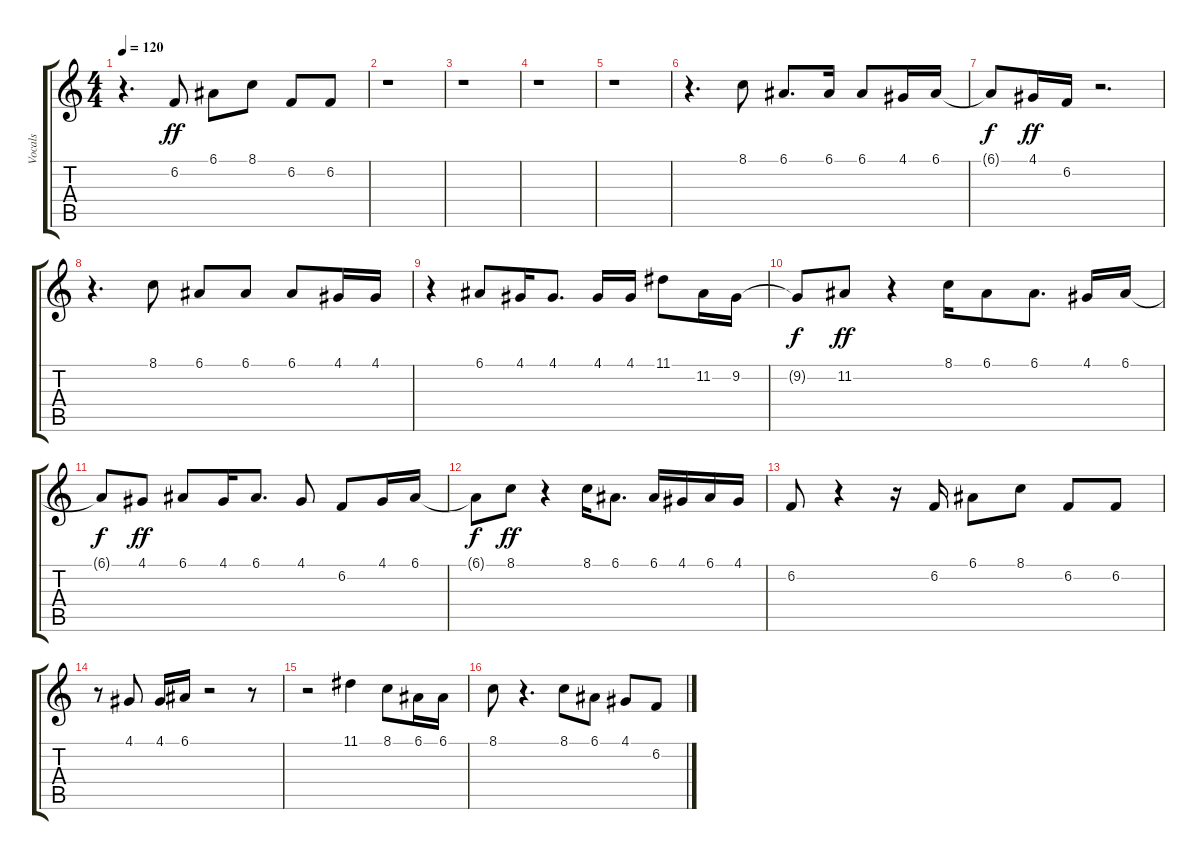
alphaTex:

\track ("Vocals" "Vocals") {instrument flute}
\staff {score tabs}
\tuning (E4 B3 G3 D3 A2 E2) {hide}
\ts (4 4)
\tempo 120
\clef g2
\ks c
r.4{d dy ff} 6.2.8 6.1.8 8.1.8 6.2.8 6.2.8 |
r.1 |
r.1 |
r.1 |
r.1 |
r.4{d} 8.1.8 6.1.8{d} 6.1.16 6.1.8 4.1.16 6.1.16 |
6.1{t}.8{dy f} 4.1.16{dy ff} 6.2.16 r.2{d} |
r.4{d} 8.1.8 6.1.8 6.1.8 6.1.8 4.1.16 4.1.16 |
r.4 6.1.8 4.1.16 4.1.8{d} 4.1.16 4.1.16 11.1.8 11.2.16 9.2.16 |
9.2{t}.8{dy f} 11.2.8{dy ff} r.4 8.1.16 6.1.8 6.1.8{d} 4.1.16 6.1.16 |
6.1{t}.8{dy f} 4.1.8{dy ff} 6.1.8 4.1.16 6.1.8{d} 4.1.8 6.2.8 4.1.16 6.1.16 |
6.1{t}.8{dy f} 8.1.8{dy ff} r.4 8.1.16 6.1.8{d} 6.1.16 4.1.16 6.1.16 4.1.16 |
6.2.8 r.4 r.16 6.2.16 6.1.8 8.1.8 6.2.8 6.2.8 |
r.8 4.1.8 4.1.16 6.1.16 r.2 r.8 |
r.2 11.1.4 8.1.8 6.1.16 6.1.16 |
8.1.8 r.4{d} 8.1.8 6.1.8 4.1.8 6.2.8
